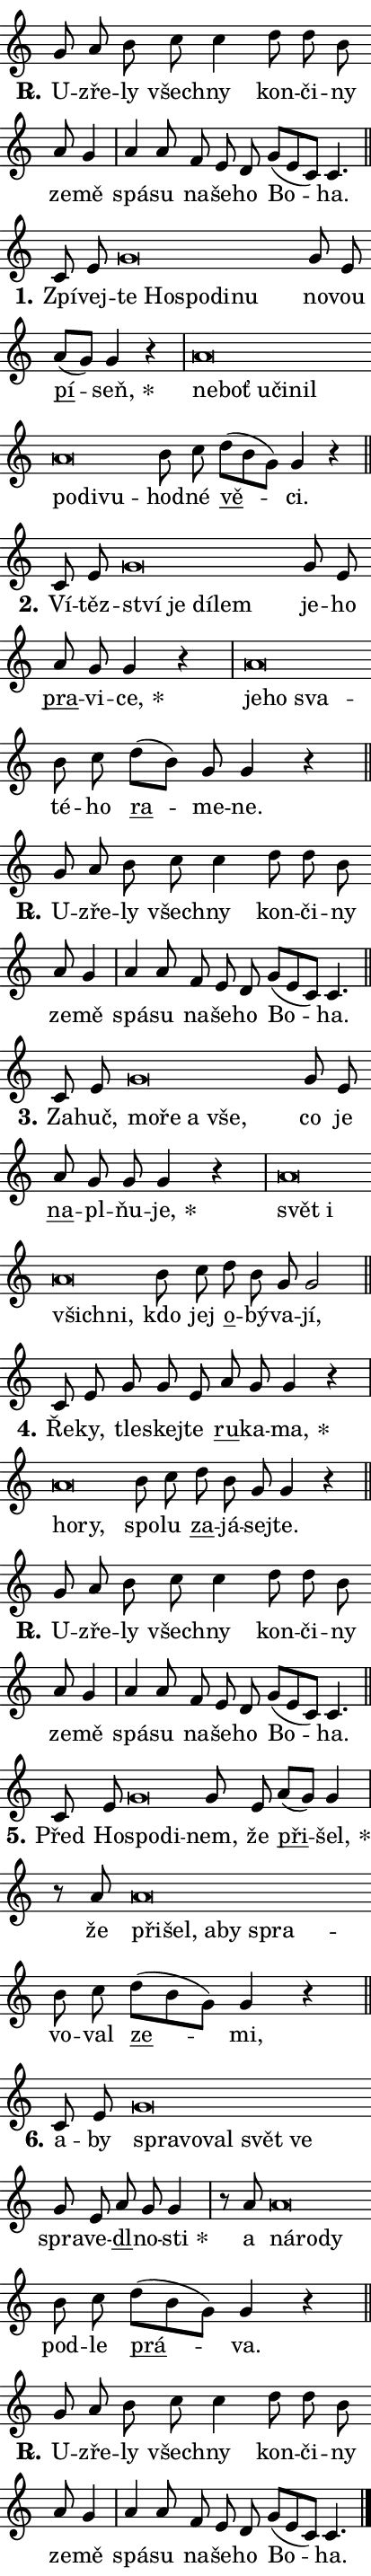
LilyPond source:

\version "2.22.1"
\header { tagline = "" }
\paper {
  indent = 0\cm
  top-margin = 0\cm
  right-margin = 0\cm
  bottom-margin = 0\cm
  left-margin = 0\cm
  paper-width = 7\cm
  page-breaking = #ly:one-page-breaking
  system-system-spacing.basic-distance = #11
  score-system-spacing.basic-distance = #11
  ragged-last = ##f
}


%% Author: Thomas Morley
%% https://lists.gnu.org/archive/html/lilypond-user/2020-05/msg00002.html
#(define (line-position grob)
"Returns position of @var[grob} in current system:
   @code{'start}, if at first time-step
   @code{'end}, if at last time-step
   @code{'middle} otherwise
"
  (let* ((col (ly:item-get-column grob))
         (ln (ly:grob-object col 'left-neighbor))
         (rn (ly:grob-object col 'right-neighbor))
         (col-to-check-left (if (ly:grob? ln) ln col))
         (col-to-check-right (if (ly:grob? rn) rn col))
         (break-dir-left
           (and
             (ly:grob-property col-to-check-left 'non-musical #f)
             (ly:item-break-dir col-to-check-left)))
         (break-dir-right
           (and
             (ly:grob-property col-to-check-right 'non-musical #f)
             (ly:item-break-dir col-to-check-right))))
        (cond ((eqv? 1 break-dir-left) 'start)
              ((eqv? -1 break-dir-right) 'end)
              (else 'middle))))

#(define (tranparent-at-line-position vctor)
  (lambda (grob)
  "Relying on @code{line-position} select the relevant enry from @var{vctor}.
Used to determine transparency,"
    (case (line-position grob)
      ((end) (not (vector-ref vctor 0)))
      ((middle) (not (vector-ref vctor 1)))
      ((start) (not (vector-ref vctor 2))))))

noteHeadBreakVisibility =
#(define-music-function (break-visibility)(vector?)
"Makes @code{NoteHead}s transparent relying on @var{break-visibility}"
#{
  \override NoteHead.transparent =
    #(tranparent-at-line-position break-visibility)
#})

#(define delete-ledgers-for-transparent-note-heads
  (lambda (grob)
    "Reads whether a @code{NoteHead} is transparent.
If so this @code{NoteHead} is removed from @code{'note-heads} from
@var{grob}, which is supposed to be @code{LedgerLineSpanner}.
As a result ledgers are not printed for this @code{NoteHead}"
    (let* ((nhds-array (ly:grob-object grob 'note-heads))
           (nhds-list
             (if (ly:grob-array? nhds-array)
                 (ly:grob-array->list nhds-array)
                 '()))
           ;; Relies on the transparent-property being done before
           ;; Staff.LedgerLineSpanner.after-line-breaking is executed.
           ;; This is fragile ...
           (to-keep
             (remove
               (lambda (nhd)
                 (ly:grob-property nhd 'transparent #f))
               nhds-list)))
      ;; TODO find a better method to iterate over grob-arrays, similiar
      ;; to filter/remove etc for lists
      ;; For now rebuilt from scratch
      (set! (ly:grob-object grob 'note-heads)  '())
      (for-each
        (lambda (nhd)
          (ly:pointer-group-interface::add-grob grob 'note-heads nhd))
        to-keep))))

hideNotes = {
  \noteHeadBreakVisibility #begin-of-line-visible
}
unHideNotes = {
  \noteHeadBreakVisibility #all-visible
}

% work-around for resetting accidentals
% https://lilypond.org/doc/v2.23/Documentation/notation/displaying-rhythms#unmetered-music
cadenzaMeasure = {
  \cadenzaOff
  \partial 1024 s1024
  \cadenzaOn
}

#(define-markup-command (accent layout props text) (markup?)
  "Underline accented syllable"
  (interpret-markup layout props
    #{\markup \override #'(offset . 4.3) \underline { #text }#}))

responsum = \markup \concat {
  "R" \hspace #-1.05 \path #0.1 #'((moveto 0 0.07) (lineto 0.9 0.8)) \hspace #0.05 "."
}

\layout {
    \context {
        \Staff
        \remove "Time_signature_engraver"
        \override LedgerLineSpanner.after-line-breaking = #delete-ledgers-for-transparent-note-heads
    }
    \context {
        \Voice {
            \override NoteHead.output-attributes = #'((class . "notehead"))
            \override Hairpin.height = #0.55
        }
    }
    \context {
        \Lyrics {
            \override StanzaNumber.output-attributes = #'((class . "stanzanumber"))
            \override LyricSpace.minimum-distance = #0.9
            \override LyricText.font-name = #"TeX Gyre Schola"
            \override LyricText.font-size = 1
            \override StanzaNumber.font-name = #"TeX Gyre Schola Bold"
            \override StanzaNumber.font-size = 1
        }
    }
}

% magnetic-lyrics.ily
%
%   written by
%     Jean Abou Samra <jean@abou-samra.fr>
%     Werner Lemberg <wl@gnu.org>
%
%   adapted by
%     Jiri Hon <jiri.hon@gmail.com>
%
% Version 2022-Apr-15

% https://www.mail-archive.com/lilypond-user@gnu.org/msg149350.html

#(define (Left_hyphen_pointer_engraver context)
   "Collect syllable-hyphen-syllable occurrences in lyrics and store
them in properties.  This engraver only looks to the left.  For
example, if the lyrics input is @code{foo -- bar}, it does the
following.

@itemize @bullet
@item
Set the @code{text} property of the @code{LyricHyphen} grob between
@q{foo} and @q{bar} to @code{foo}.

@item
Set the @code{left-hyphen} property of the @code{LyricText} grob with
text @q{foo} to the @code{LyricHyphen} grob between @q{foo} and
@q{bar}.
@end itemize

Use this auxiliary engraver in combination with the
@code{lyric-@/text::@/apply-@/magnetic-@/offset!} hook."
   (let ((hyphen #f)
         (text #f))
     (make-engraver
      (acknowledgers
       ((lyric-syllable-interface engraver grob source-engraver)
        (set! text grob)))
      (end-acknowledgers
       ((lyric-hyphen-interface engraver grob source-engraver)
        ;(when (not (grob::has-interface grob 'lyric-space-interface))
          (set! hyphen grob)));)
      ((stop-translation-timestep engraver)
       (when (and text hyphen)
         (ly:grob-set-object! text 'left-hyphen hyphen))
       (set! text #f)
       (set! hyphen #f)))))

#(define (lyric-text::apply-magnetic-offset! grob)
   "If the space between two syllables is less than the value in
property @code{LyricText@/.details@/.squash-threshold}, move the right
syllable to the left so that it gets concatenated with the left
syllable.

Use this function as a hook for
@code{LyricText@/.after-@/line-@/breaking} if the
@code{Left_@/hyphen_@/pointer_@/engraver} is active."
   (let ((hyphen (ly:grob-object grob 'left-hyphen #f)))
     (when hyphen
       (let ((left-text (ly:spanner-bound hyphen LEFT)))
         (when (grob::has-interface left-text 'lyric-syllable-interface)
           (let* ((common (ly:grob-common-refpoint grob left-text X))
                  (this-x-ext (ly:grob-extent grob common X))
                  (left-x-ext
                   (begin
                     ;; Trigger magnetism for left-text.
                     (ly:grob-property left-text 'after-line-breaking)
                     (ly:grob-extent left-text common X)))
                  ;; `delta` is the gap width between two syllables.
                  (delta (- (interval-start this-x-ext)
                            (interval-end left-x-ext)))
                  (details (ly:grob-property grob 'details))
                  (threshold (assoc-get 'squash-threshold details 0.2)))
             (when (< delta threshold)
               (let* (;; We have to manipulate the input text so that
                      ;; ligatures crossing syllable boundaries are not
                      ;; disabled.  For languages based on the Latin
                      ;; script this is essentially a beautification.
                      ;; However, for non-Western scripts it can be a
                      ;; necessity.
                      (lt (ly:grob-property left-text 'text))
                      (rt (ly:grob-property grob 'text))
                      (is-space (grob::has-interface hyphen 'lyric-space-interface))
                      (space (if is-space " " ""))
                      (space-markup (grob-interpret-markup grob " "))
                      (space-size (interval-length (ly:stencil-extent space-markup X)))
                      (extra-delta (if is-space space-size 0))
                      ;; Append new syllable.
                      (ltrt-space (if (and (string? lt) (string? rt))
                                (string-append lt space rt)
                                (make-concat-markup (list lt space rt))))
                      ;; Right-align `ltrt` to the right side.
                      (ltrt-space-markup (grob-interpret-markup
                               grob
                               (make-translate-markup
                                (cons (interval-length this-x-ext) 0)
                                (make-right-align-markup ltrt-space)))))
                 (begin
                   ;; Don't print `left-text`.
                   (ly:grob-set-property! left-text 'stencil #f)
                   ;; Set text and stencil (which holds all collected
                   ;; syllables so far) and shift it to the left.
                   (ly:grob-set-property! grob 'text ltrt-space)
                   (ly:grob-set-property! grob 'stencil ltrt-space-markup)
                   (ly:grob-translate-axis! grob (- (- delta extra-delta)) X))))))))))


#(define (lyric-hyphen::displace-bounds-first grob)
   ;; Make very sure this callback isn't triggered too early.
   (let ((left (ly:spanner-bound grob LEFT))
         (right (ly:spanner-bound grob RIGHT)))
     (ly:grob-property left 'after-line-breaking)
     (ly:grob-property right 'after-line-breaking)
     (ly:lyric-hyphen::print grob)))

squashThreshold = #0.4

\layout {
  \context {
    \Lyrics
    \consists #Left_hyphen_pointer_engraver
    \override LyricText.after-line-breaking =
      #lyric-text::apply-magnetic-offset!
    \override LyricHyphen.stencil = #lyric-hyphen::displace-bounds-first
    \override LyricText.details.squash-threshold = \squashThreshold
    \override LyricHyphen.minimum-distance = 0
    \override LyricHyphen.minimum-length = \squashThreshold
  }
}

squash = \override LyricText.details.squash-threshold = 9999
unSquash = \override LyricText.details.squash-threshold = \squashThreshold

left = \override LyricText.self-alignment-X = #LEFT
unLeft = \revert LyricText.self-alignment-X

starOffset = #(lambda (grob) 
                (let ((x_offset (ly:self-alignment-interface::aligned-on-x-parent grob)))
                  (if (= x_offset 0) 0 (+ x_offset 1.2))))

star = #(define-music-function (syllable)(string?)
"Append star separator at the end of a syllable"
#{
  \once \override LyricText.X-offset = #starOffset
  \lyricmode { \markup {
    #syllable
    \override #'((font-name . "TeX Gyre Schola Bold")) \hspace #0.2 \lower #0.65 \larger "*"
  } }
#})

starAccent = #(define-music-function (syllable)(string?)
"Append star separator at the end of a syllable and make accent"
#{
  \once \override LyricText.X-offset = #starOffset
  \lyricmode { \markup {
    \accent #syllable
    \override #'((font-name . "TeX Gyre Schola Bold")) \hspace #0.2 \lower #0.65 \larger "*"
  } }
#})

breath = #(define-music-function (syllable)(string?)
"Append breathing indicator at the end of a syllable"
#{
  \lyricmode { \markup { #syllable "+" } }
#})

optionalBreath = #(define-music-function (syllable)(string?)
"Append optional breathing indicator at the end of a syllable"
#{
  \lyricmode { \markup { #syllable "(+)" } }
#})


\score {
    <<
        \new Voice = "melody" { \cadenzaOn \key c \major \relative { g'8 a b c c4 \bar "" d8 d b \bar "" a g4 \cadenzaMeasure \bar "|" a a8 \bar "" f e d \bar "" g[( e c)] c4. \cadenzaMeasure \bar "||" \break }
\relative { c'8 e g\breve*1/16 \hideNotes \breve*1/16 \bar "" \breve*1/16 \bar "" \breve*1/16 \breve*1/16 \bar "" \unHideNotes g8 e \bar "" a[(g)] g4 r \cadenzaMeasure \bar "|" a\breve*1/16 \hideNotes \breve*1/16 \bar "" \breve*1/16 \bar "" \breve*1/16 \bar "" \breve*1/16 \bar "" \breve*1/16 \bar "" \breve*1/16 \breve*1/16 \bar "" \unHideNotes b8 c \bar "" d[( b g)] g4 r \cadenzaMeasure \bar "||" \break }
\relative { c'8 e g\breve*1/16 \hideNotes \breve*1/16 \bar "" \breve*1/16 \breve*1/16 \bar "" \unHideNotes g8 e \bar "" a g g4 r \cadenzaMeasure \bar "|" a\breve*1/16 \hideNotes \breve*1/16 \breve*1/16 \bar "" \unHideNotes b8 c \bar "" d[( b)] g g4 r \cadenzaMeasure \bar "||" \break }
\relative { g'8 a b c c4 \bar "" d8 d b \bar "" a g4 \cadenzaMeasure \bar "|" a a8 \bar "" f e d \bar "" g[( e c)] c4. \cadenzaMeasure \bar "||" \break }
\relative { c'8 e g\breve*1/16 \hideNotes \breve*1/16 \bar "" \breve*1/16 \breve*1/16 \bar "" \unHideNotes g8 e \bar "" a g g g4 r \cadenzaMeasure \bar "|" a\breve*1/16 \hideNotes \breve*1/16 \bar "" \breve*1/16 \breve*1/16 \bar "" \unHideNotes b8 c \bar "" d b g g2 \cadenzaMeasure \bar "||" \break }
\relative { c'8 e g g8 e \bar "" a g g4 r \cadenzaMeasure \bar "|" a\breve*1/16 \hideNotes \breve*1/16 \bar "" \unHideNotes b8 c \bar "" d b g g4 r \cadenzaMeasure \bar "||" \break }
\relative { g'8 a b c c4 \bar "" d8 d b \bar "" a g4 \cadenzaMeasure \bar "|" a a8 \bar "" f e d \bar "" g[( e c)] c4. \cadenzaMeasure \bar "||" \break }
\relative { c'8 e g\breve*1/16 \hideNotes \breve*1/16 \bar "" \unHideNotes g8 e \bar "" a[( g)] g4 \cadenzaMeasure \bar "|" r8 a a\breve*1/16 \hideNotes \breve*1/16 \bar "" \breve*1/16 \bar "" \breve*1/16 \breve*1/16 \bar "" \unHideNotes b8 c \bar "" d[( b g)] g4 r \cadenzaMeasure \bar "||" \break }
\relative { c'8 e g\breve*1/16 \hideNotes \breve*1/16 \bar "" \breve*1/16 \bar "" \breve*1/16 \breve*1/16 \bar "" \unHideNotes g8 e \bar "" a g g4 \cadenzaMeasure \bar "|" r8 a a\breve*1/16 \hideNotes \breve*1/16 \breve*1/16 \bar "" \unHideNotes b8 c \bar "" d[( b g)] g4 r \cadenzaMeasure \bar "||" \break }
\relative { g'8 a b c c4 \bar "" d8 d b \bar "" a g4 \cadenzaMeasure \bar "|" a a8 \bar "" f e d \bar "" g[( e c)] c4. \cadenzaMeasure \bar "||" \break } \bar "|." }
        \new Lyrics \lyricsto "melody" { \lyricmode { \set stanza = \responsum
U -- zře -- ly všech -- ny kon -- či -- ny ze -- mě spá -- su na -- še -- ho Bo -- ha.
\set stanza = "1."
Zpí -- vej -- \left te \squash Ho -- spo -- di -- nu \unLeft \unSquash no -- vou \markup \accent pí -- \star seň, \left ne -- \squash boť u -- či -- nil po -- di -- vu -- \unLeft \unSquash hod -- né \markup \accent vě -- ci.
\set stanza = "2."
Ví -- těz -- \left ství \squash je dí -- lem \unLeft \unSquash je -- ho \markup \accent pra -- vi -- \star ce, \left je -- \squash ho sva -- \unLeft \unSquash té -- ho \markup \accent ra -- me -- ne.
\set stanza = \responsum
U -- zře -- ly všech -- ny kon -- či -- ny ze -- mě spá -- su na -- še -- ho Bo -- ha.
\set stanza = "3."
Za -- huč, \left mo -- \squash ře a vše, \unLeft \unSquash co je \markup \accent na -- pl -- ňu -- \star je, \left svět \squash i všich -- ni, \unLeft \unSquash kdo jej \markup \accent o -- bý -- va -- jí,
\set stanza = "4."
Ře -- ky, tle -- skej -- te \markup \accent ru -- ka -- \star ma, \left ho -- \squash ry, \unLeft \unSquash spo -- lu \markup \accent za -- já -- sej -- te.
\set stanza = \responsum
U -- zře -- ly všech -- ny kon -- či -- ny ze -- mě spá -- su na -- še -- ho Bo -- ha.
\set stanza = "5."
Před Ho -- \left spo -- \squash di -- \unLeft \unSquash nem, že \markup \accent při -- \star šel, že \left při -- \squash šel, a -- by spra -- \unLeft \unSquash vo -- val \markup \accent ze -- mi,
\set stanza = "6."
a -- by \left spra -- \squash vo -- val svět ve \unLeft \unSquash spra -- ve -- \markup \accent dl -- no -- \star sti a \left ná -- \squash ro -- dy \unLeft \unSquash pod -- le \markup \accent prá -- va.
\set stanza = \responsum
U -- zře -- ly všech -- ny kon -- či -- ny ze -- mě spá -- su na -- še -- ho Bo -- ha. } }
    >>
    \layout {}
}
